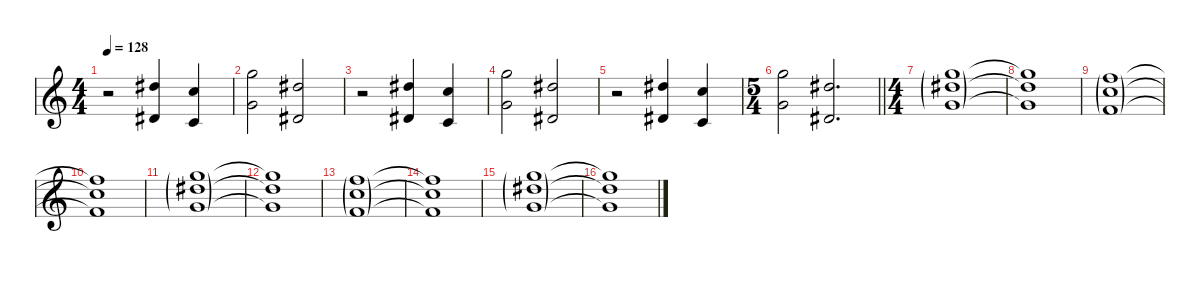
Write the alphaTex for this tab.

\defaultSystemsLayout 4
\hideDynamics
\bracketExtendMode nobrackets
\singleTrackTrackNamePolicy hidden
\multiTrackTrackNamePolicy hidden
\otherSystemsTrackNameOrientation horizontal
\track ("Jamie Meyer" "vln.") {instrument stringensemble1}
\staff {score}
\tuning (E4 C4 G3 C3 G2 C2)
\ts (4 4)
\tempo 128
\clef g2
\ks c
r.2{dy f beam Down} (11.1{acc #} 8.3{acc #}).4{beam Up} (8.1 5.3).4{beam Up} |
(15.1 12.3).2{beam Down} (11.1{acc #} 8.3{acc #}).2{beam Up} |
r.2{beam Down} (11.1{acc #} 8.3{acc #}).4{beam Up} (8.1 5.3).4{beam Up} |
(15.1 12.3).2{beam Down} (11.1{acc #} 8.3{acc #}).2{beam Up} |
r.2{beam Down} (11.1{acc #} 8.3{acc #}).4{beam Up} (8.1 5.3).4{beam Up} |
\ts (5 4)
\beaming (8 6 4)
\barLineRight lightlight
(15.1 12.3).2{beam Down} (11.1{acc #} 8.3{acc #}).2{d beam Up} |
\ts (4 4)
\beaming (8 2 2 2 2)
(19.2{g} 20.3{g acc #} 19.4{g}).1{dy mf beam Down} |
(19.2{t} 20.3{t acc #} 19.4{t}).1{dy f beam Down} |
(17.2{g} 17.3{g} 17.4{g}).1{dy mf beam Down} |
(17.2{t} 17.3{t} 17.4{t}).1{dy f beam Down} |
(19.2{g} 20.3{g acc #} 19.4{g}).1{dy mf beam Down} |
(19.2{t} 20.3{t acc #} 19.4{t}).1{dy f beam Down} |
(17.2{g} 17.3{g} 17.4{g}).1{dy mf beam Down} |
(17.2{t} 17.3{t} 17.4{t}).1{dy f beam Down} |
(19.2{g} 20.3{g acc #} 19.4{g}).1{dy mf beam Down} |
(19.2{t} 20.3{t acc #} 19.4{t}).1{dy f beam Down}
